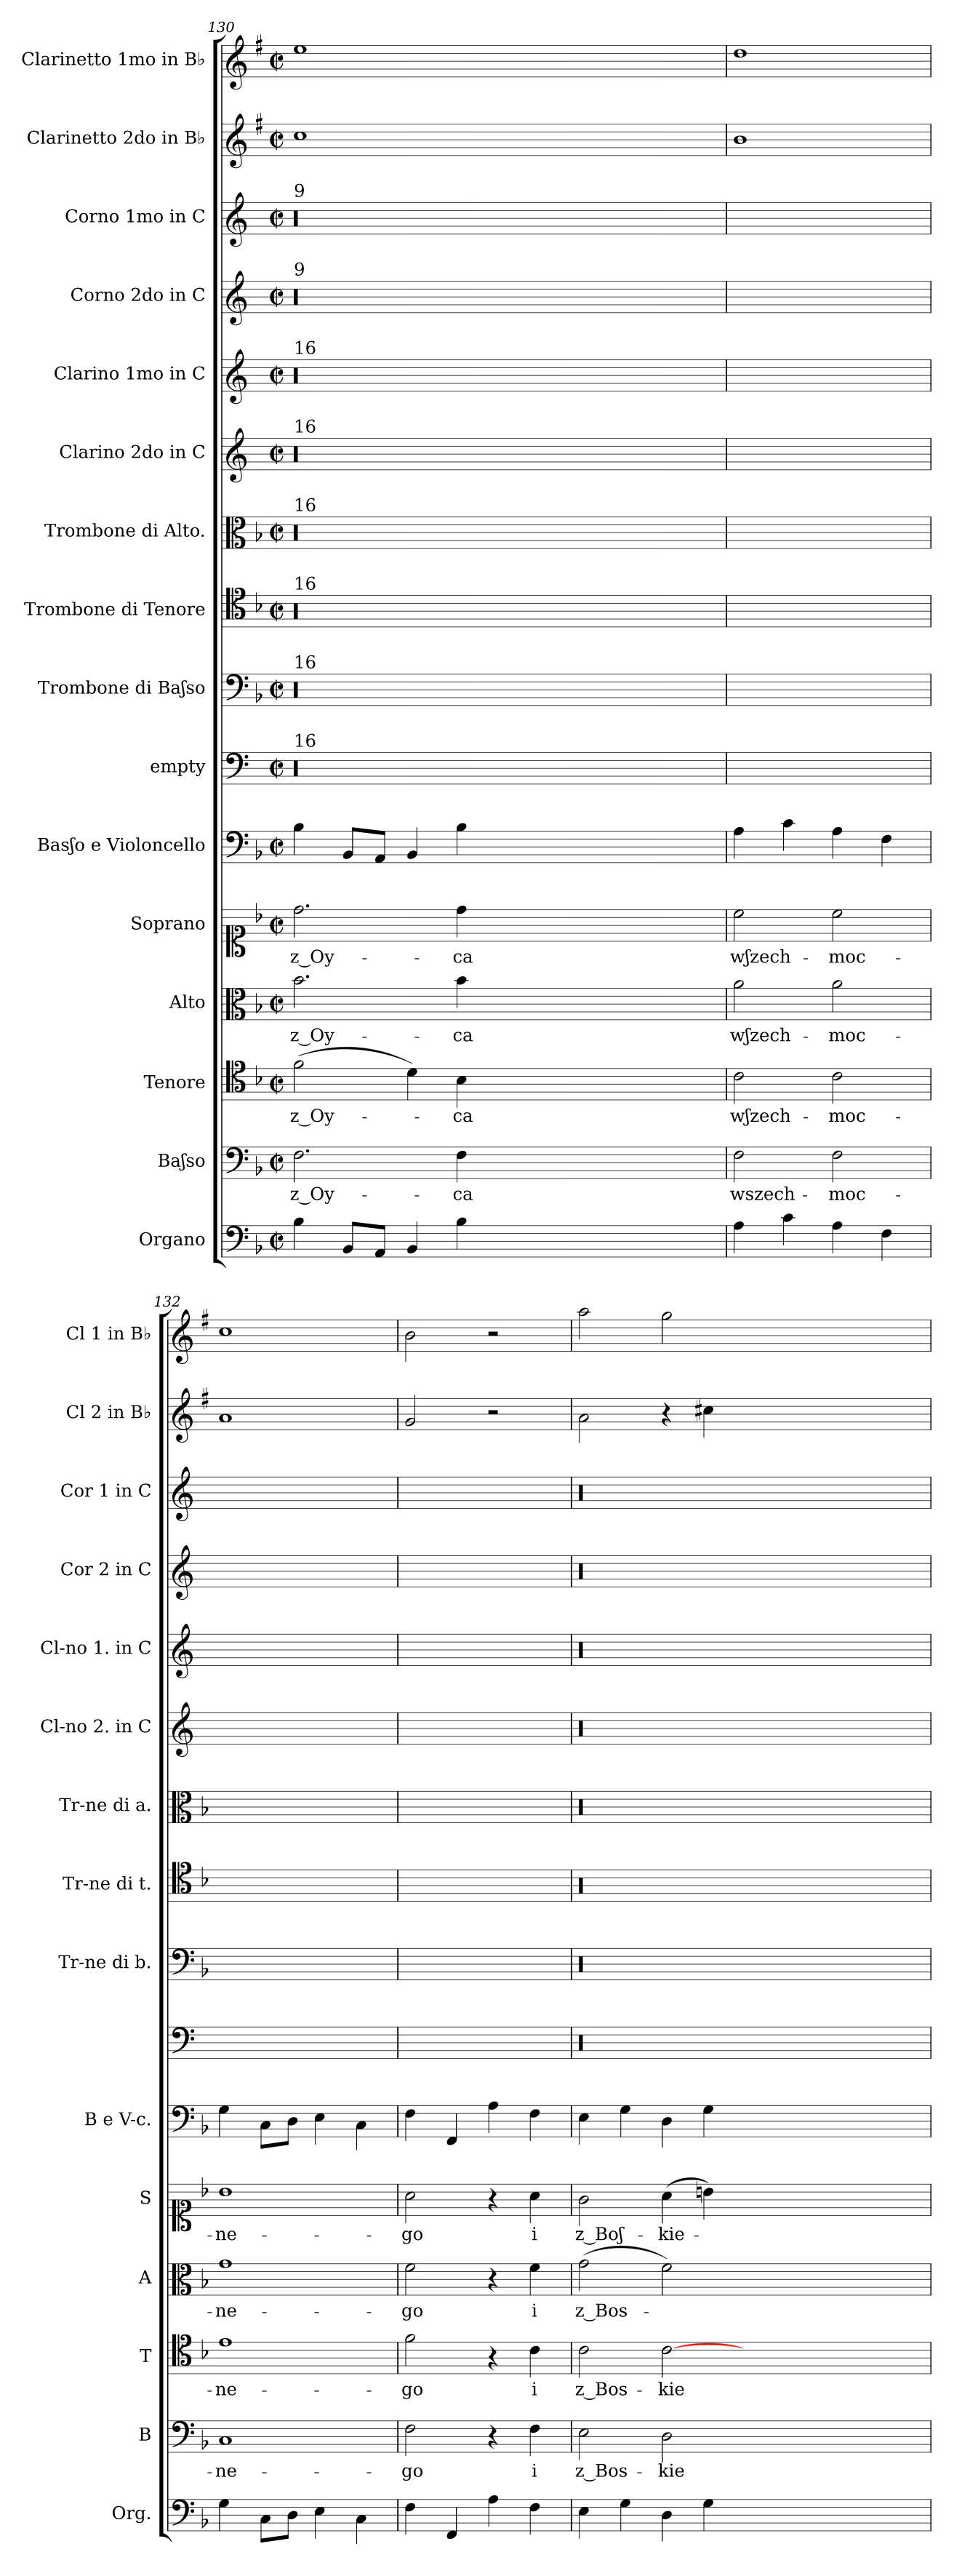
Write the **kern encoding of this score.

**kern	**kern	**text	**kern	**text	**kern	**text	**kern	**text	**kern	**kern	**kern	**kern	**kern	**kern	**kern	**kern	**kern	**kern	**kern
*part16	*part15	*part15	*part14	*part14	*part13	*part13	*part12	*part12	*part11	*part10	*part9	*part8	*part7	*part6	*part5	*part4	*part3	*part2	*part1
*staff16	*staff15	*staff15	*staff14	*staff14	*staff13	*staff13	*staff12	*staff12	*staff11	*staff10	*staff9	*staff8	*staff7	*staff6	*staff5	*staff4	*staff3	*staff2	*staff1
*I"Organo	*I"Baʃso	*	*I"Tenore	*	*I"Alto	*	*I"Soprano	*	*I"Basʃo e Violoncello	*I"empty	*I"Trombone di Baʃso	*I"Trombone di Tenore	*I"Trombone di Alto.	*I"Clarino 2do in C	*I"Clarino 1mo in C	*I"Corno 2do in C	*I"Corno 1mo in C	*I"Clarinetto 2do in B♭	*I"Clarinetto 1mo in B♭
*I'Org.	*I'B	*	*I'T	*	*I'A	*	*I'S	*	*I'B e V-c.	*	*I'Tr-ne di b.	*I'Tr-ne di t.	*I'Tr-ne di a.	*I'Cl-no 2. in C	*I'Cl-no 1. in C	*I'Cor 2 in C	*I'Cor 1 in C	*I'Cl 2 in B♭	*I'Cl 1 in B♭
*clefF4	*clefF4	*	*clefC4	*	*clefC3	*	*clefC1	*	*clefF4	*clefF4	*clefF4	*clefC4	*clefC3	*clefG2	*clefG2	*clefG2	*clefG2	*clefG2	*clefG2
*	*	*	*	*	*	*	*	*	*	*	*	*	*	*ITrd-3c-5	*ITrd-3c-5	*ITrd4c7	*ITrd4c7	*ITrd1c2	*ITrd1c2
*k[b-]	*k[b-]	*	*k[b-]	*	*k[b-]	*	*k[b-]	*	*k[b-]	*	*k[b-]	*k[b-]	*k[b-]	*k[b-]	*k[b-]	*k[b-]	*k[b-]	*k[b-]	*k[b-]
*F:	*F:	*	*F:	*	*F:	*	*F:	*	*F:	*	*F:	*F:	*F:	*F:	*F:	*F:	*F:	*F:	*F:
*M2/2	*M2/2	*	*M2/2	*	*M2/2	*	*M2/2	*	*M2/2	*M2/2	*M2/2	*M2/2	*M2/2	*M2/2	*M2/2	*M2/2	*M2/2	*M2/2	*M2/2
*met(c|)	*met(c|)	*	*met(c|)	*	*met(c|)	*	*met(c|)	*	*met(c|)	*met(c|)	*met(c|)	*met(c|)	*met(c|)	*met(c|)	*met(c|)	*met(c|)	*met(c|)	*met(c|)	*met(c|)
=130	=130	=130	=130	=130	=130	=130	=130	=130	=130	=130	=130	=130	=130	=130	=130	=130	=130	=130	=130
!	!	!	!	!	!	!	!	!	!	!	!	!	!	!	!	!	!LO:TX:a:t=9	!	!
!	!	!	!	!	!	!	!	!	!	!	!	!	!	!	!	!LO:TX:a:t=9	!	!	!
!	!	!	!	!	!	!	!	!	!	!	!	!	!	!	!LO:TX:a:t=16	!	!	!	!
!	!	!	!	!	!	!	!	!	!	!	!	!	!	!LO:TX:a:t=16	!	!	!	!	!
!	!	!	!	!	!	!	!	!	!	!	!	!	!LO:TX:a:t=16	!	!	!	!	!	!
!	!	!	!	!	!	!	!	!	!	!	!	!LO:TX:a:t=16	!	!	!	!	!	!	!
!	!	!	!	!	!	!	!	!	!	!	!LO:TX:a:t=16	!	!	!	!	!	!	!	!
!	!	!	!	!	!	!	!	!	!	!LO:TX:a:t=16	!	!	!	!	!	!	!	!	!
4B-\	2.F\	z_Oy-	(2f\	z_Oy-	2.b-\	z_Oy-	2.dd\	z_Oy-	4B-\	00r	00r	00r	00r	00r	00r	00r	00r	1b-	1dd
8BB-/L	.	.	.	.	.	.	.	.	8BB-/L	.	.	.	.	.	.	.	.	.	.
8AA/J	.	.	.	.	.	.	.	.	8AA/J	.	.	.	.	.	.	.	.	.	.
4BB-/	.	.	4d\)	.	.	.	.	.	4BB-/	.	.	.	.	.	.	.	.	.	.
4B-\	4F\	-ca	4B-\	-ca	4b-\	-ca	4dd\	-ca	4B-\	.	.	.	.	.	.	.	.	.	.
0.ryy	0.ryy	.	0.ryy	.	0.ryy	.	0.ryy	.	0.ryy	.	.	.	.	.	.	.	.	0.ryy	0.ryy
=131	=131	=131	=131	=131	=131	=131	=131	=131	=131	=131	=131	=131	=131	=131	=131	=131	=131	=131	=131
4A\	2F\	wszech-	2c\	wʃzech-	2a\	wʃzech-	2cc\	wʃzech-	4A\	1ryy	1ryy	1ryy	1ryy	1ryy	1ryy	1ryy	1ryy	1a	1cc
4c\	.	.	.	.	.	.	.	.	4c\	.	.	.	.	.	.	.	.	.	.
4A\	2F\	-moc-	2c\	-moc-	2a\	-moc-	2cc\	-moc-	4A\	.	.	.	.	.	.	.	.	.	.
4F\	.	.	.	.	.	.	.	.	4F\	.	.	.	.	.	.	.	.	.	.
=132	=132	=132	=132	=132	=132	=132	=132	=132	=132	=132	=132	=132	=132	=132	=132	=132	=132	=132	=132
4G\	1C	-ne-	1e	-ne-	1g	-ne-	1b-	-ne-	4G\	1ryy	1ryy	1ryy	1ryy	1ryy	1ryy	1ryy	1ryy	1g	1b-
8C\L	.	.	.	.	.	.	.	.	8C\L	.	.	.	.	.	.	.	.	.	.
8D\J	.	.	.	.	.	.	.	.	8D\J	.	.	.	.	.	.	.	.	.	.
4E\	.	.	.	.	.	.	.	.	4E\	.	.	.	.	.	.	.	.	.	.
4C\	.	.	.	.	.	.	.	.	4C\	.	.	.	.	.	.	.	.	.	.
=133	=133	=133	=133	=133	=133	=133	=133	=133	=133	=133	=133	=133	=133	=133	=133	=133	=133	=133	=133
4F\	2F\	-go	2f\	-go	2f\	-go	2a\	-go	4F\	1ryy	1ryy	1ryy	1ryy	1ryy	1ryy	1ryy	1ryy	2f/	2a\
4FF/	.	.	.	.	.	.	.	.	4FF/	.	.	.	.	.	.	.	.	.	.
4A\	4r	.	4r	.	4r	.	4r	.	4A\	.	.	.	.	.	.	.	.	2r	2r
4F\	4F\	i	4c\	i	4f\	i	4a\	i	4F\	.	.	.	.	.	.	.	.	.	.
=134	=134	=134	=134	=134	=134	=134	=134	=134	=134	=134	=134	=134	=134	=134	=134	=134	=134	=134	=134
4E\	2E\	z_Bos-	2c\	z_Bos-	(2g\	z_Bos-	2g\	z_Boʃ-	4E\	00r	00r	00r	00r	00r	00r	00r	00r	2g\	2gg\
4G\	.	.	.	.	.	.	.	.	4G\	.	.	.	.	.	.	.	.	.	.
4D\	2D\	-kie-	[2c\	-kie-	2f\)	.	(4a\	-kie-	4D\	.	.	.	.	.	.	.	.	4r	2ff\
4G\	.	.	.	.	.	.	4bn\)	.	4G\	.	.	.	.	.	.	.	.	4bn\	.
0.ryy	0.ryy	.	0.ryy	.	0.ryy	.	0.ryy	.	0.ryy	.	.	.	.	.	.	.	.	0.ryy	0.ryy
=	=	=	=	=	=	=	=	=	=	=	=	=	=	=	=	=	=	=	=
*-	*-	*-	*-	*-	*-	*-	*-	*-	*-	*-	*-	*-	*-	*-	*-	*-	*-	*-	*-
